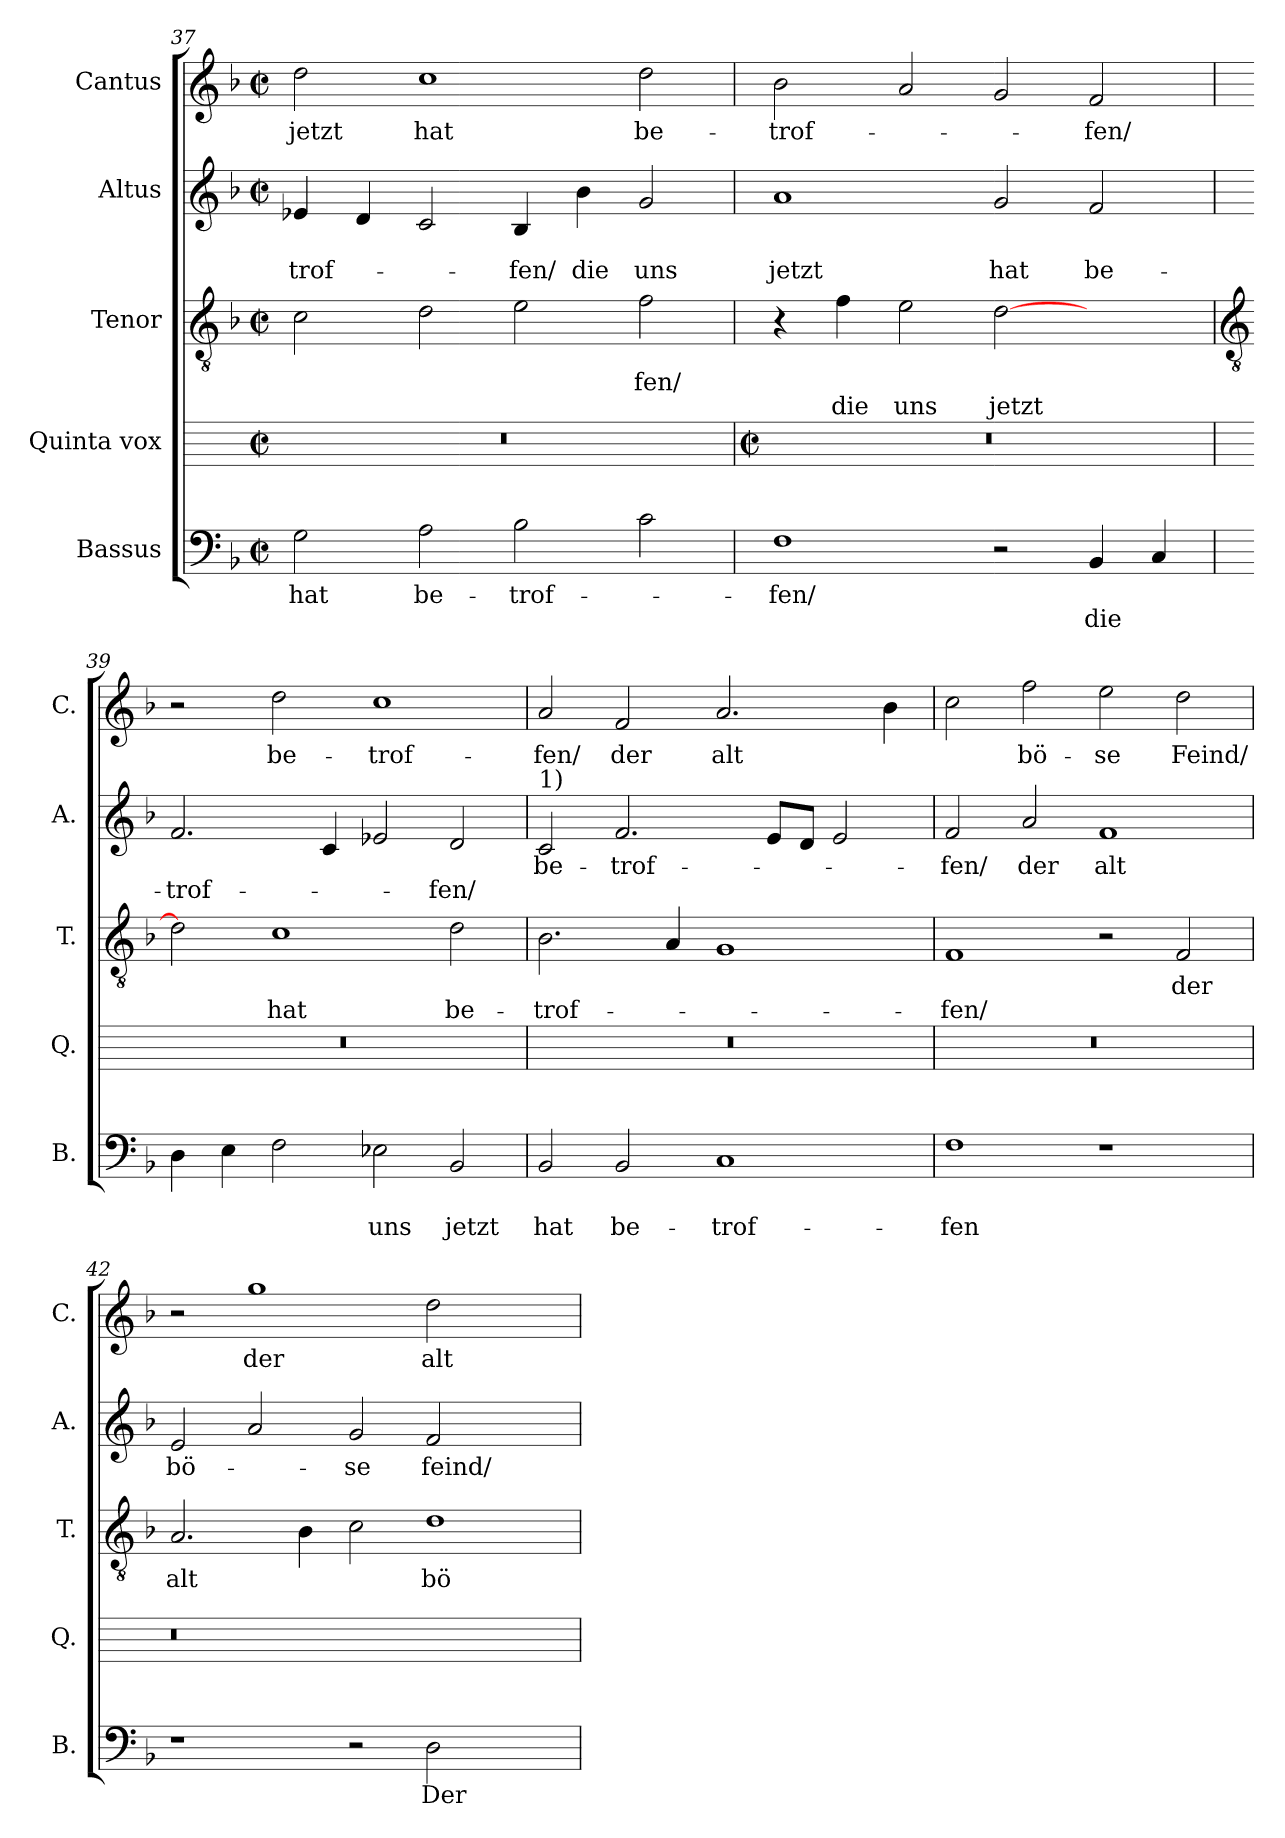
**kern	**text	**text	**kern	**kern	**text	**text	**kern	**text	**text	**kern	**text
*part5	*part5	*part5	*part4	*part3	*part3	*part3	*part2	*part2	*part2	*part1	*part1
*staff5	*staff5	*staff5	*staff4	*staff3	*staff3	*staff3	*staff2	*staff2	*staff2	*staff1	*staff1
*I"Bassus	*	*	*I"Quinta vox	*I"Tenor	*	*	*I"Altus	*	*	*I"Cantus	*
*I'B.	*	*	*I'Q.	*I'T.	*	*	*I'A.	*	*	*I'C.	*
*clefF4	*	*	*	*clefGv2	*	*	*clefG2	*	*	*clefG2	*
*k[b-]	*	*	*	*k[b-]	*	*	*k[b-]	*	*	*k[b-]	*
*F:	*	*	*	*F:	*	*	*F:	*	*	*F:	*
*M4/2	*	*	*M4/2	*M4/2	*	*	*M4/2	*	*	*M4/2	*
*met(c|)	*	*	*met(c|)	*met(c|)	*	*	*met(c|)	*	*	*met(c|)	*
=37	=37	=37	=37	=37	=37	=37	=37	=37	=37	=37	=37
!	!LO:LY:b	!	!	!	!	!	!	!	!LO:LY:b	!	!LO:LY:b
2G	hat	.	0r	2c	.	.	4e-X	.	-trof-	2dd	jetzt
.	.	.	.	.	.	.	4d	.	.	.	.
!	!LO:LY:b	!	!	!	!	!	!	!	!	!	!LO:LY:b
2A	be-	.	.	2d	.	.	2c	.	.	1cc	hat
!	!LO:LY:b	!	!	!	!	!	!	!	!LO:LY:b	!	!
2B-	-trof-	.	.	2e	.	.	4B-	.	-fen/	.	.
!	!	!	!	!	!	!	!	!	!LO:LY:b	!	!
.	.	.	.	.	.	.	4b-	.	die	.	.
!	!	!	!	!	!LO:LY:b	!	!	!	!LO:LY:b	!	!LO:LY:b
2c	.	.	.	2f	-fen/	.	2g	.	uns	2dd	be-
!!LO:LB:g=z
=38	=38	=38	=38	=38	=38	=38	=38	=38	=38	=38	=38
*	*	*	*M4/2	*	*	*	*	*	*	*	*
*	*	*	*met(c|)	*	*	*	*	*	*	*	*
!	!LO:LY:b	!	!	!	!	!	!	!	!LO:LY:b	!	!LO:LY:b
1F	-fen/	.	0r	4r	.	.	1a	.	jetzt	2b-	-trof-
!	!	!	!	!	!	!LO:LY:b	!	!	!	!	!
.	.	.	.	4f	.	die	.	.	.	.	.
!	!	!	!	!	!	!LO:LY:b	!	!	!	!	!
.	.	.	.	2e	.	uns	.	.	.	2a	.
!	!	!	!	!	!	!LO:LY:b	!	!	!LO:LY:b	!	!
2r	.	.	.	[2d	.	jetzt	2g	.	hat	2g	.
!	!	!LO:LY:b	!	!	!	!	!	!	!LO:LY:b	!	!LO:LY:b
4BB-	.	die	.	2ryy	.	.	2f	.	be-	2f	-fen/
4C	.	.	.	.	.	.	.	.	.	.	.
!!LO:LB:g=z
=39	=39	=39	=39	=39	=39	=39	=39	=39	=39	=39	=39
*	*	*	*	*clefGv2	*	*	*	*	*	*	*
!	!	!	!	!	!	!	!	!	!LO:LY:b	!	!
4D	.	.	0r	2d]	.	.	2.f	.	-trof-	2r	.
4E	.	.	.	.	.	.	.	.	.	.	.
!	!	!	!	!	!	!LO:LY:b	!	!	!	!	!LO:LY:b
2F	.	.	.	1c	.	hat	.	.	.	2dd	be-
.	.	.	.	.	.	.	4c	.	.	.	.
!	!	!LO:LY:b	!	!	!	!	!	!	!	!	!LO:LY:b
2E-X	.	uns	.	.	.	.	2e-X	.	.	1cc	-trof-
!	!	!LO:LY:b	!	!	!	!LO:LY:b	!	!	!LO:LY:b	!	!
2BB-	.	jetzt	.	2d	.	be-	2d	.	-fen/	.	.
=40	=40	=40	=40	=40	=40	=40	=40	=40	=40	=40	=40
!	!	!	!	!	!	!	!LO:TX:a:t=1)	!	!	!	!
!	!	!LO:LY:b	!	!	!	!LO:LY:b	!	!LO:LY:b	!	!	!LO:LY:b
2BB-	.	hat	0r	2.B-	.	-trof-	2c	be-	.	2a	-fen/
!	!	!LO:LY:b	!	!	!	!	!	!LO:LY:b	!	!	!LO:LY:b
2BB-	.	be-	.	.	.	.	2.f	-trof-	.	2f	der
.	.	.	.	4A	.	.	.	.	.	.	.
!	!	!LO:LY:b	!	!	!	!	!	!	!	!	!LO:LY:b
1C	.	-trof-	.	1G	.	.	.	.	.	2.a	alt
.	.	.	.	.	.	.	8eL	.	.	.	.
.	.	.	.	.	.	.	8dJ	.	.	.	.
.	.	.	.	.	.	.	2e	.	.	.	.
.	.	.	.	.	.	.	.	.	.	4b-	.
=41	=41	=41	=41	=41	=41	=41	=41	=41	=41	=41	=41
!	!	!LO:LY:b	!	!	!	!LO:LY:b	!	!LO:LY:b	!	!	!
1F	.	-fen	0r	1F	.	-fen/	2f	-fen/	.	2cc	.
!	!	!	!	!	!	!	!	!LO:LY:b	!	!	!LO:LY:b
.	.	.	.	.	.	.	2a	der	.	2ff	bö-
!	!	!	!	!	!	!	!	!LO:LY:b	!	!	!LO:LY:b
1r	.	.	.	2r	.	.	1f	alt	.	2ee	-se
!	!	!	!	!	!LO:LY:b	!	!	!	!	!	!LO:LY:b
.	.	.	.	2F	der	.	.	.	.	2dd	Feind/
=42	=42	=42	=42	=42	=42	=42	=42	=42	=42	=42	=42
!	!	!	!	!	!LO:LY:b	!	!	!LO:LY:b	!	!	!
1r	.	.	0r	2.A	alt	.	2e	bö-	.	2r	.
!	!	!	!	!	!	!	!	!	!	!	!LO:LY:b
.	.	.	.	.	.	.	2a	.	.	1gg	der
.	.	.	.	4B-	.	.	.	.	.	.	.
!	!	!	!	!	!	!	!	!LO:LY:b	!	!	!
2r	.	.	.	2c	.	.	2g	-se	.	.	.
!	!LO:LY:b	!	!	!	!LO:LY:b	!	!	!LO:LY:b	!	!	!LO:LY:b
2D	Der	.	.	1d	bö-	.	2f	feind/	.	2dd	alt
2ryy	.	.	2ryy	.	.	.	2ryy	.	.	2ryy	.
=	=	=	=	=	=	=	=	=	=	=	=
*-	*-	*-	*-	*-	*-	*-	*-	*-	*-	*-	*-
